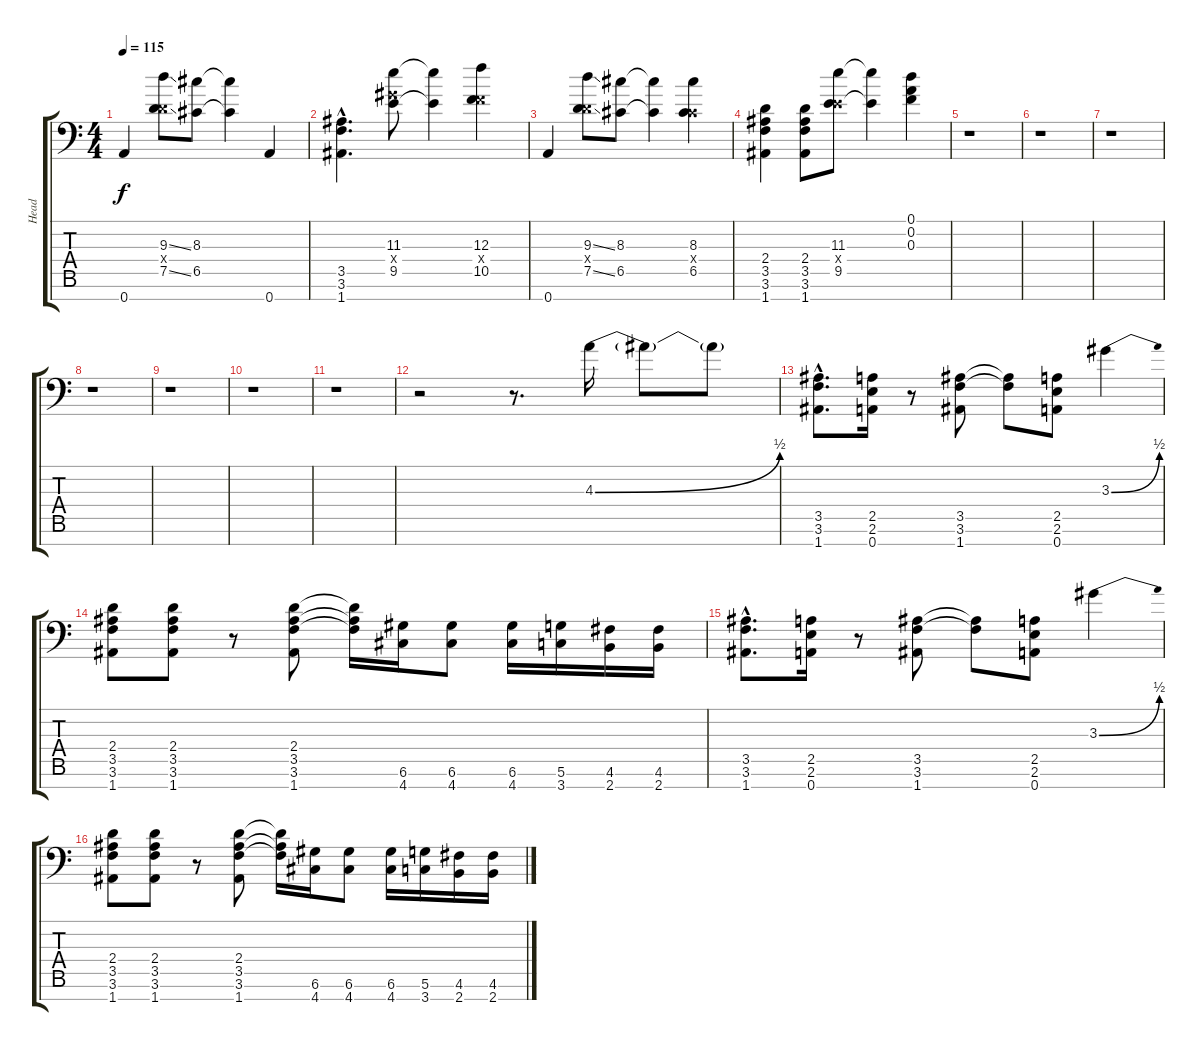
\track ("Head" "Head") {instrument distortionguitar}
\staff {score tabs}
\tuning (D4 A3 F3 C3 G2 D2 A1) {hide}
\ts (4 4)
\tempo 115
\clef f4
\ks c
0.7.4{dy f} (9.3{ss} 2.4{x} 7.5{ss}).8 (8.3 6.5).8 (8.3{t} 6.5{t}).4 0.7.4 |
(3.5{hac} 3.6{hac} 1.7{hac}).4{d} (11.3 8.4{x} 9.5).8 (11.3{t} 9.5{t}).4 (12.3 5.4{x} 10.5).4 |
0.7.4 (9.3{ss} 2.4{x} 7.5{ss}).8 (8.3 6.5).8 (8.3{t} 6.5{t}).4 (8.3 1.4{x} 6.5).4 |
(2.4 3.5 3.6 1.7).4 (2.4 3.5 3.6 1.7).8 (11.3 4.4{x} 9.5).8 (11.3{t} 9.5{t}).4 (0.1 0.2 0.3).4 |
r.1 |
r.1 |
r.1 |
r.1 |
r.1 |
r.1 |
r.1 |
r.2 r.8{d} 4.3{be (bend 0 0 60 2)}.16 4.3{t}.8 4.3{t}.8 |
(3.5{hac} 3.6{hac} 1.7{hac}).8{d} (2.5 2.6 0.7).16 r.8 (3.5 3.6 1.7).8 (3.5{t} 3.6{t}).8 (2.5 2.6 0.7).8 3.3{be (bend 0 0 60 2)}.4 |
(2.4 3.5 3.6 1.7).8 (2.4 3.5 3.6 1.7).8 r.8 (2.4 3.5 3.6 1.7).8 (2.4{t} 3.5{t} 3.6{t}).16 (6.6 4.7).16 (6.6 4.7).8 (6.6 4.7).16 (5.6 3.7).16 (4.6 2.7).16 (4.6 2.7).16 |
(3.5{hac} 3.6{hac} 1.7{hac}).8{d} (2.5 2.6 0.7).16 r.8 (3.5 3.6 1.7).8 (3.5{t} 3.6{t}).8 (2.5 2.6 0.7).8 3.3{be (bend 0 0 60 2)}.4 |
(2.4 3.5 3.6 1.7).8 (2.4 3.5 3.6 1.7).8 r.8 (2.4 3.5 3.6 1.7).8 (2.4{t} 3.5{t} 3.6{t}).16 (6.6 4.7).16 (6.6 4.7).8 (6.6 4.7).16 (5.6 3.7).16 (4.6 2.7).16 (4.6 2.7).16
